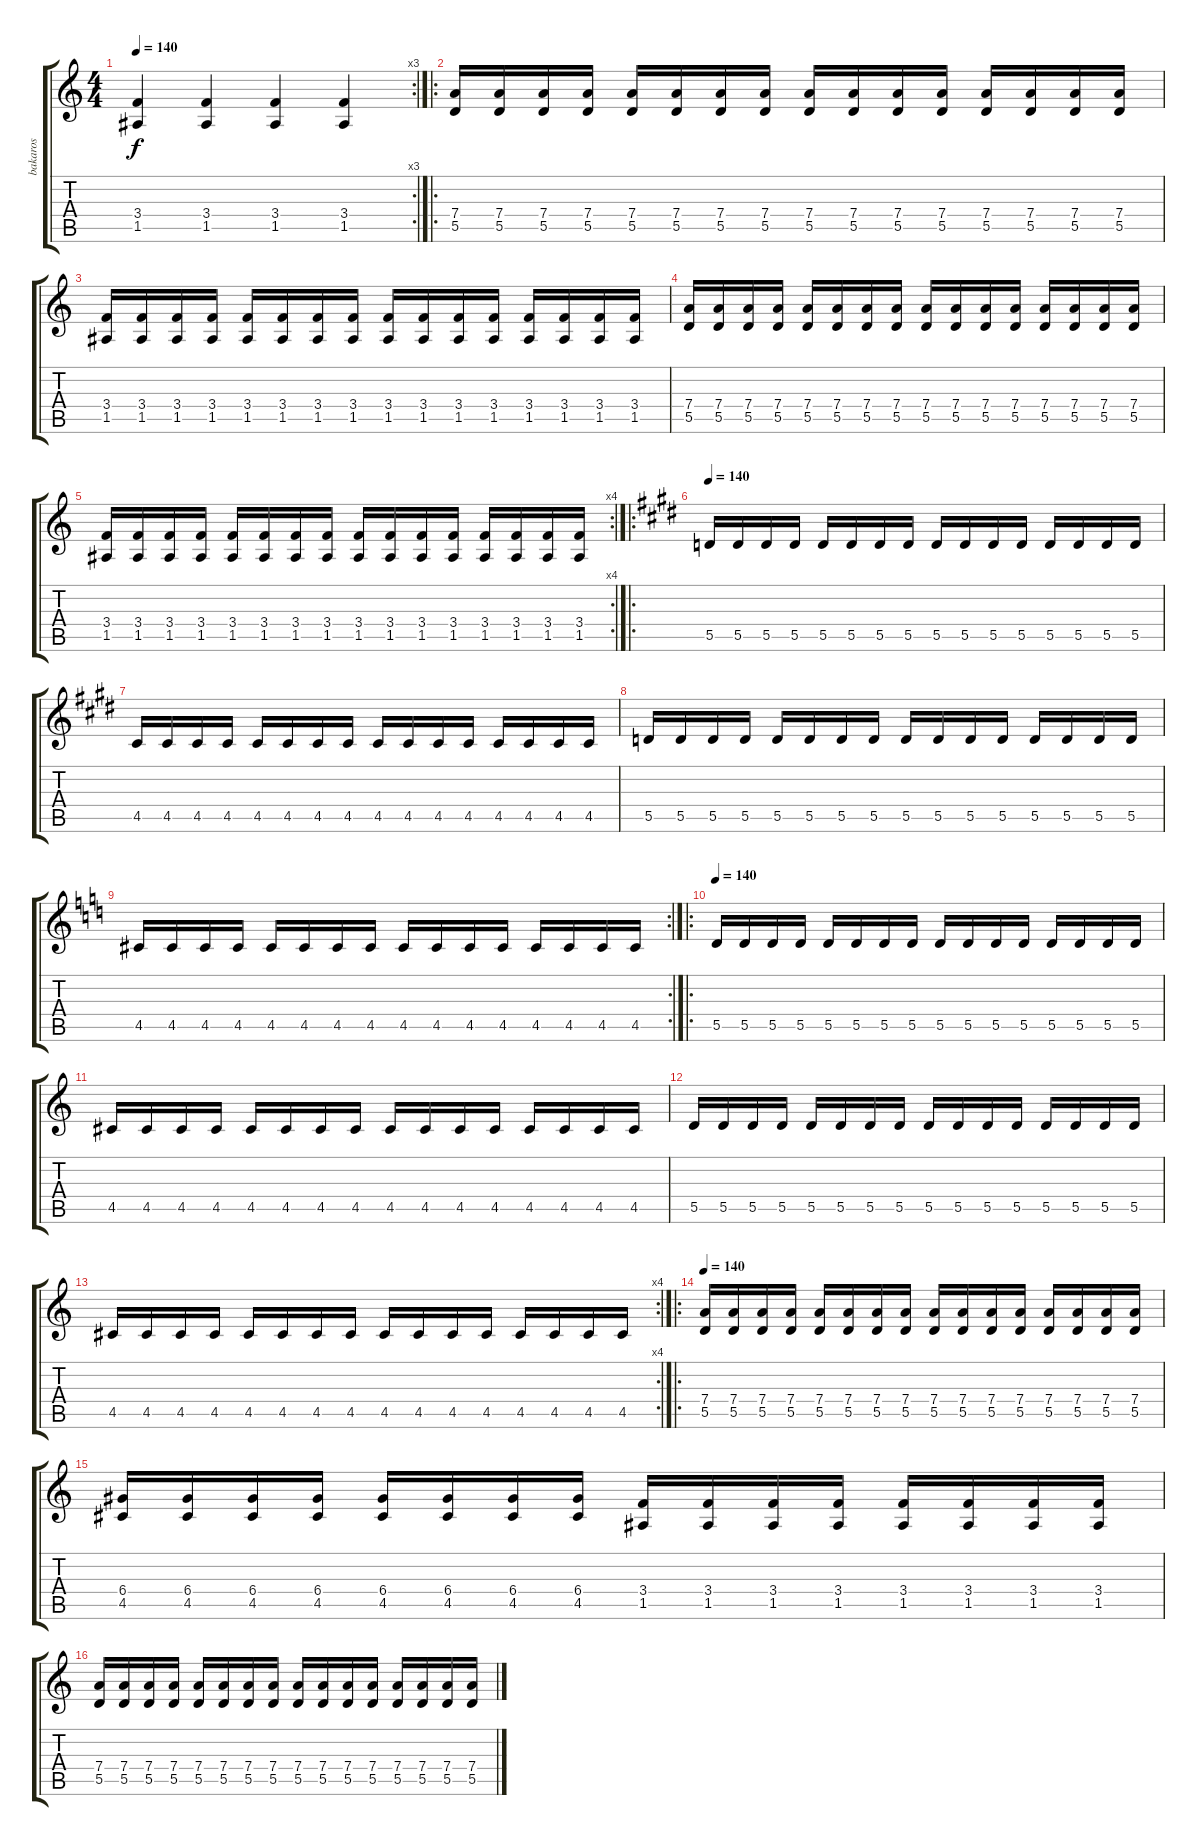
\track ("bakaros" "bakaros") {instrument distortionguitar}
\staff {score tabs}
\tuning (E4 B3 G3 D3 A2 E2) {hide}
\rc 3
\ts (4 4)
\tempo 140
\clef g2
\ks c
(3.4 1.5).4{dy f} (3.4 1.5).4 (3.4 1.5).4 (3.4 1.5).4 |
\ro
(7.4 5.5).16 (7.4 5.5).16 (7.4 5.5).16 (7.4 5.5).16 (7.4 5.5).16 (7.4 5.5).16 (7.4 5.5).16 (7.4 5.5).16 (7.4 5.5).16 (7.4 5.5).16 (7.4 5.5).16 (7.4 5.5).16 (7.4 5.5).16 (7.4 5.5).16 (7.4 5.5).16 (7.4 5.5).16 |
(3.4 1.5).16 (3.4 1.5).16 (3.4 1.5).16 (3.4 1.5).16 (3.4 1.5).16 (3.4 1.5).16 (3.4 1.5).16 (3.4 1.5).16 (3.4 1.5).16 (3.4 1.5).16 (3.4 1.5).16 (3.4 1.5).16 (3.4 1.5).16 (3.4 1.5).16 (3.4 1.5).16 (3.4 1.5).16 |
(7.4 5.5).16 (7.4 5.5).16 (7.4 5.5).16 (7.4 5.5).16 (7.4 5.5).16 (7.4 5.5).16 (7.4 5.5).16 (7.4 5.5).16 (7.4 5.5).16 (7.4 5.5).16 (7.4 5.5).16 (7.4 5.5).16 (7.4 5.5).16 (7.4 5.5).16 (7.4 5.5).16 (7.4 5.5).16 |
\rc 4
(3.4 1.5).16 (3.4 1.5).16 (3.4 1.5).16 (3.4 1.5).16 (3.4 1.5).16 (3.4 1.5).16 (3.4 1.5).16 (3.4 1.5).16 (3.4 1.5).16 (3.4 1.5).16 (3.4 1.5).16 (3.4 1.5).16 (3.4 1.5).16 (3.4 1.5).16 (3.4 1.5).16 (3.4 1.5).16 |
\ro
\tempo 140
\ks e
5.5.16 5.5.16 5.5.16 5.5.16 5.5.16 5.5.16 5.5.16 5.5.16 5.5.16 5.5.16 5.5.16 5.5.16 5.5.16 5.5.16 5.5.16 5.5.16 |
4.5.16 4.5.16 4.5.16 4.5.16 4.5.16 4.5.16 4.5.16 4.5.16 4.5.16 4.5.16 4.5.16 4.5.16 4.5.16 4.5.16 4.5.16 4.5.16 |
5.5.16 5.5.16 5.5.16 5.5.16 5.5.16 5.5.16 5.5.16 5.5.16 5.5.16 5.5.16 5.5.16 5.5.16 5.5.16 5.5.16 5.5.16 5.5.16 |
\rc 2
\ks c
4.5.16 4.5.16 4.5.16 4.5.16 4.5.16 4.5.16 4.5.16 4.5.16 4.5.16 4.5.16 4.5.16 4.5.16 4.5.16 4.5.16 4.5.16 4.5.16 |
\ro
\tempo 140
5.5.16 5.5.16 5.5.16 5.5.16 5.5.16 5.5.16 5.5.16 5.5.16 5.5.16 5.5.16 5.5.16 5.5.16 5.5.16 5.5.16 5.5.16 5.5.16 |
4.5.16 4.5.16 4.5.16 4.5.16 4.5.16 4.5.16 4.5.16 4.5.16 4.5.16 4.5.16 4.5.16 4.5.16 4.5.16 4.5.16 4.5.16 4.5.16 |
5.5.16 5.5.16 5.5.16 5.5.16 5.5.16 5.5.16 5.5.16 5.5.16 5.5.16 5.5.16 5.5.16 5.5.16 5.5.16 5.5.16 5.5.16 5.5.16 |
\rc 4
4.5.16 4.5.16 4.5.16 4.5.16 4.5.16 4.5.16 4.5.16 4.5.16 4.5.16 4.5.16 4.5.16 4.5.16 4.5.16 4.5.16 4.5.16 4.5.16 |
\ro
\tempo 140
(7.4 5.5).16 (7.4 5.5).16 (7.4 5.5).16 (7.4 5.5).16 (7.4 5.5).16 (7.4 5.5).16 (7.4 5.5).16 (7.4 5.5).16 (7.4 5.5).16 (7.4 5.5).16 (7.4 5.5).16 (7.4 5.5).16 (7.4 5.5).16 (7.4 5.5).16 (7.4 5.5).16 (7.4 5.5).16 |
(6.4 4.5).16 (6.4 4.5).16 (6.4 4.5).16 (6.4 4.5).16 (6.4 4.5).16 (6.4 4.5).16 (6.4 4.5).16 (6.4 4.5).16 (3.4 1.5).16 (3.4 1.5).16 (3.4 1.5).16 (3.4 1.5).16 (3.4 1.5).16 (3.4 1.5).16 (3.4 1.5).16 (3.4 1.5).16 |
(7.4 5.5).16 (7.4 5.5).16 (7.4 5.5).16 (7.4 5.5).16 (7.4 5.5).16 (7.4 5.5).16 (7.4 5.5).16 (7.4 5.5).16 (7.4 5.5).16 (7.4 5.5).16 (7.4 5.5).16 (7.4 5.5).16 (7.4 5.5).16 (7.4 5.5).16 (7.4 5.5).16 (7.4 5.5).16
